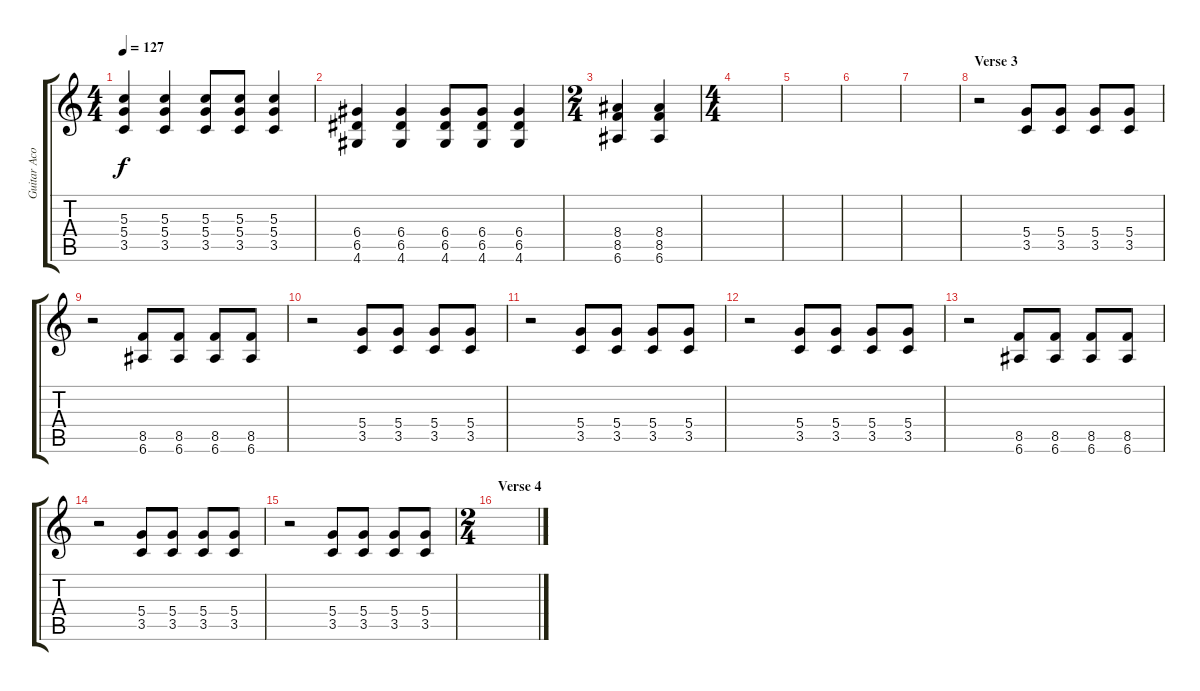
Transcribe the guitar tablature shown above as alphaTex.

\track ("Guitar Acou" "Guitar Aco") {instrument acousticguitarsteel}
\staff {score tabs}
\tuning (E4 B3 G3 D3 A2 E2) {hide}
\ts (4 4)
\tempo 127
\clef g2
\ks c
(5.3 5.4 3.5).4{dy f} (5.3 5.4 3.5).4 (5.3 5.4 3.5).8 (5.3 5.4 3.5).8 (5.3 5.4 3.5).4 |
(6.4 6.5 4.6).4 (6.4 6.5 4.6).4 (6.4 6.5 4.6).8 (6.4 6.5 4.6).8 (6.4 6.5 4.6).4 |
\ts (2 4)
(8.4 8.5 6.6).4 (8.4 8.5 6.6).4 |
\ts (4 4)
|
|
|
|
\section ("" "Verse 3")
r.2{volume 7} (5.4 3.5).8 (5.4 3.5).8 (5.4 3.5).8 (5.4 3.5).8 |
r.2 (8.5 6.6).8 (8.5 6.6).8 (8.5 6.6).8 (8.5 6.6).8 |
r.2 (5.4 3.5).8 (5.4 3.5).8 (5.4 3.5).8 (5.4 3.5).8 |
r.2 (5.4 3.5).8 (5.4 3.5).8 (5.4 3.5).8 (5.4 3.5).8 |
r.2 (5.4 3.5).8 (5.4 3.5).8 (5.4 3.5).8 (5.4 3.5).8 |
r.2 (8.5 6.6).8 (8.5 6.6).8 (8.5 6.6).8 (8.5 6.6).8 |
r.2 (5.4 3.5).8 (5.4 3.5).8 (5.4 3.5).8 (5.4 3.5).8 |
r.2 (5.4 3.5).8 (5.4 3.5).8 (5.4 3.5).8 (5.4 3.5).8 |
\ts (2 4)
\section ("" "Verse 4")
